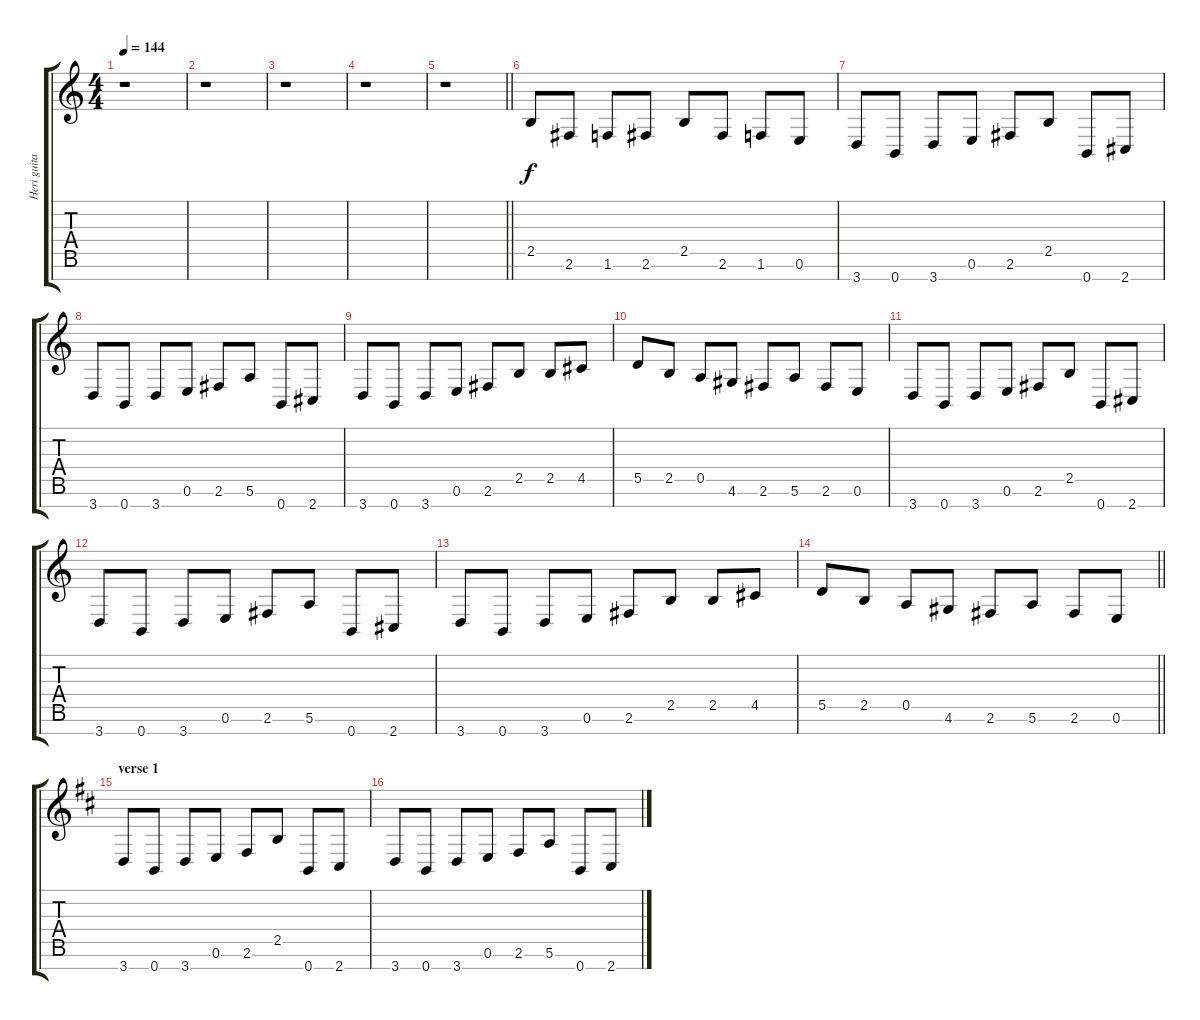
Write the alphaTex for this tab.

\track ("Heri guitar" "Heri guita") {instrument distortionguitar}
\staff {score tabs}
\tuning (E4 B3 G3 D3 A2 E2 B1) {hide}
\ts (4 4)
\section ("" "")
\tempo 144
\clef g2
\ks c
r.1{dy f instrument distortionguitar} |
r.1 |
r.1 |
r.1 |
\barLineRight lightlight
r.1 |
2.5.8 2.6.8 1.6.8 2.6.8 2.5.8 2.6.8 1.6.8 0.6.8 |
3.7.8 0.7.8 3.7.8 0.6.8 2.6.8 2.5.8 0.7.8 2.7.8 |
3.7.8 0.7.8 3.7.8 0.6.8 2.6.8 5.6.8 0.7.8 2.7.8 |
3.7.8 0.7.8 3.7.8 0.6.8 2.6.8 2.5.8 2.5.8 4.5.8 |
5.5.8 2.5.8 0.5.8 4.6.8 2.6.8 5.6.8 2.6.8 0.6.8 |
3.7.8 0.7.8 3.7.8 0.6.8 2.6.8 2.5.8 0.7.8 2.7.8 |
3.7.8 0.7.8 3.7.8 0.6.8 2.6.8 5.6.8 0.7.8 2.7.8 |
3.7.8 0.7.8 3.7.8 0.6.8 2.6.8 2.5.8 2.5.8 4.5.8 |
\barLineRight lightlight
5.5.8 2.5.8 0.5.8 4.6.8 2.6.8 5.6.8 2.6.8 0.6.8 |
\section ("" "verse 1")
\ks bminor
3.7.8 0.7.8 3.7.8 0.6.8 2.6.8 2.5.8 0.7.8 2.7.8 |
3.7.8 0.7.8 3.7.8 0.6.8 2.6.8 5.6.8 0.7.8 2.7.8
